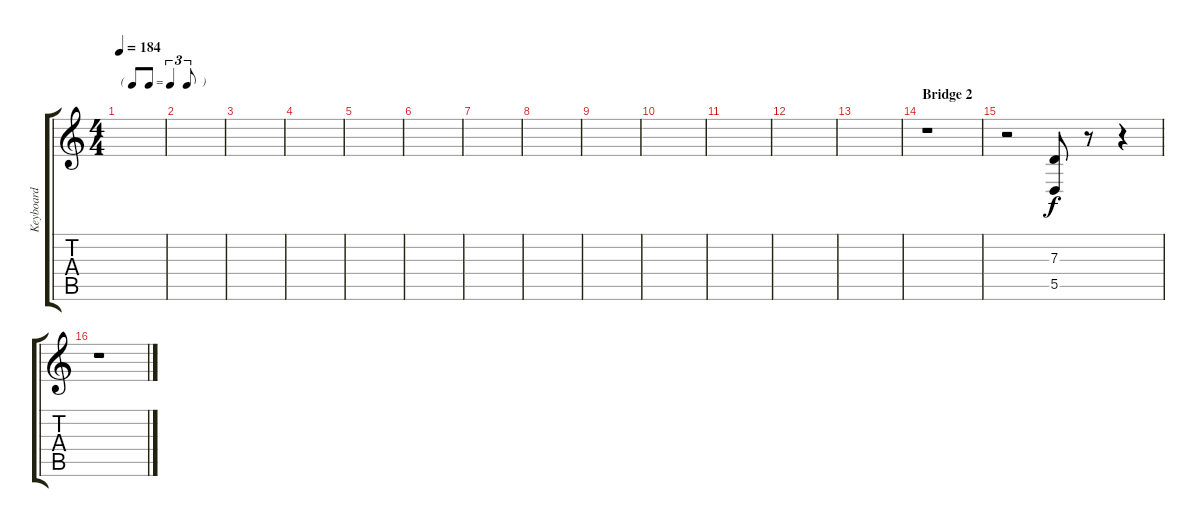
\track ("Keyboard" "Keyboard") {instrument drawbarorgan}
\staff {score tabs}
\tuning (E4 B3 G3 D3 A2 E2) {hide}
\ts (4 4)
\tf triplet8th
\tempo 184
\clef g2
\ks c
|
|
|
|
|
|
|
|
|
|
|
|
|
\section ("" "Bridge 2")
r.1 |
r.2 (7.3 5.5).8{volume 8 balance 14 instrument stringensemble1} r.8 r.4 |
r.1
